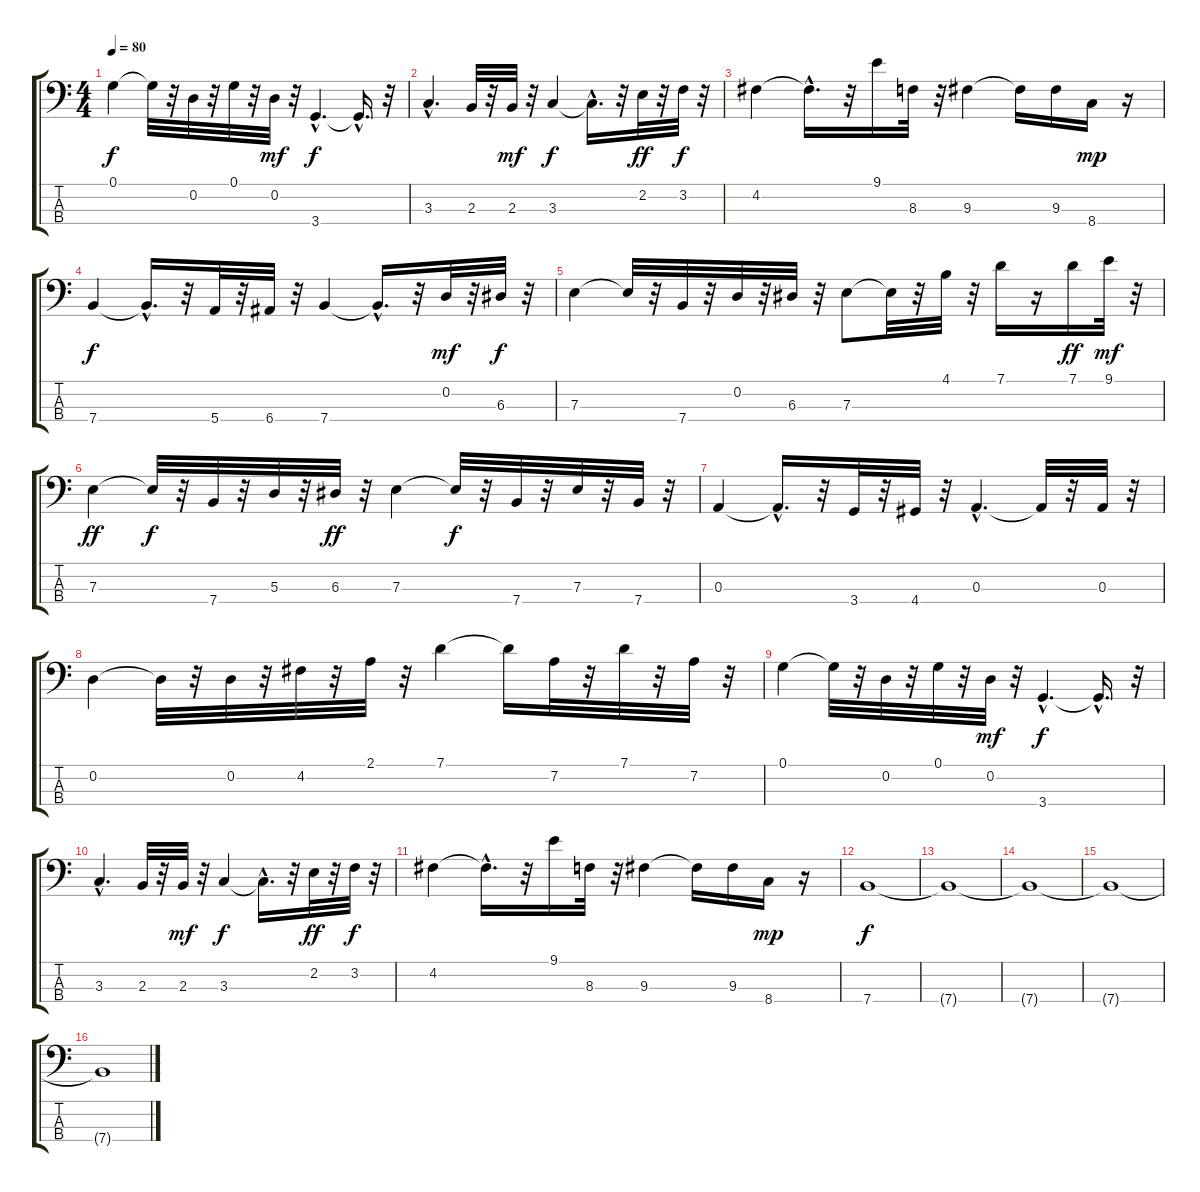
\track "" {instrument electricbassfinger}
\staff {score tabs}
\tuning (G2 D2 A1 E1) {hide}
\ts (4 4)
\tempo 80
\clef f4
\ks c
0.1.4{dy f} 0.1{t}.32 r.32 0.2.32 r.32 0.1.32 r.32 0.2.32{dy mf} r.32 3.4{hac}.4{d dy f} 3.4{hac t}.16{d} r.32 |
3.3{hac}.4{d} 2.3.32 r.32 2.3.32{dy mf} r.32 3.3.4{dy f} 3.3{hac t}.16{d} r.32 2.2.32{dy ff} r.32 3.2.32{dy f} r.32 |
4.2.4 4.2{hac t}.16{d} r.32 9.1.16 8.3.32 r.32 9.3.4 9.3{t}.16 9.3.16 8.4.16{dy mp} r.16 |
7.4.4{dy f} 7.4{hac t}.16{d} r.32 5.4.32 r.32 6.4.32 r.32 7.4.4 7.4{hac t}.16{d} r.32 0.2.32{dy mf} r.32 6.3.32{dy f} r.32 |
7.3.4 7.3{t}.32 r.32 7.4.32 r.32 0.2.32 r.32 6.3.32 r.32 7.3.8 7.3{t}.32 r.32 4.1.32 r.32 7.1.16 r.16 7.1.16{dy ff} 9.1.32{dy mf} r.32 |
7.3.4{dy ff} 7.3{t}.32{dy f} r.32 7.4.32 r.32 5.3.32 r.32 6.3.32{dy ff} r.32 7.3.4 7.3{t}.32{dy f} r.32 7.4.32 r.32 7.3.32 r.32 7.4.32 r.32 |
0.3.4 0.3{hac t}.16{d} r.32 3.4.32 r.32 4.4.32 r.32 0.3{hac}.4{d} 0.3{t}.32 r.32 0.3.32 r.32 |
0.2.4 0.2{t}.32 r.32 0.2.32 r.32 4.2.32 r.32 2.1.32 r.32 7.1.4 7.1{t}.16 7.2.32 r.32 7.1.32 r.32 7.2.32 r.32 |
0.1.4 0.1{t}.32 r.32 0.2.32 r.32 0.1.32 r.32 0.2.32{dy mf} r.32 3.4{hac}.4{d dy f} 3.4{hac t}.16{d} r.32 |
3.3{hac}.4{d} 2.3.32 r.32 2.3.32{dy mf} r.32 3.3.4{dy f} 3.3{hac t}.16{d} r.32 2.2.32{dy ff} r.32 3.2.32{dy f} r.32 |
4.2.4 4.2{hac t}.16{d} r.32 9.1.16 8.3.32 r.32 9.3.4 9.3{t}.16 9.3.16 8.4.16{dy mp} r.16 |
7.4.1{dy f} |
7.4{t}.1 |
7.4{t}.1 |
7.4{t}.1 |
7.4{t}.1
